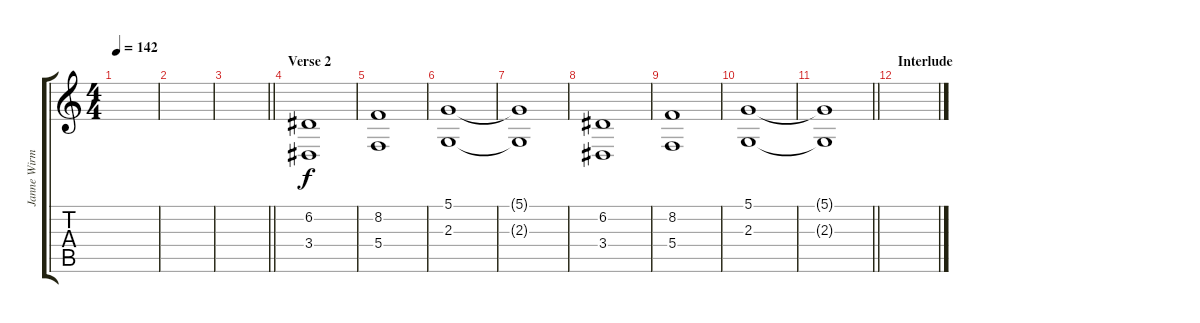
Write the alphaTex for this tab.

\track ("Janne Wirman" "Janne Wirm") {instrument lead1square}
\staff {score tabs}
\tuning (D4 A3 F3 C3 G2 D2) {hide}
\ts (4 4)
\tempo 142
\clef g2
\ks c
|
|
\barLineRight lightlight
|
\section ("" "Verse 2")
(6.2 3.4).1{instrument stringensemble1} |
(8.2 5.4).1 |
(5.1 2.3).1 |
(5.1{t} 2.3{t}).1 |
(6.2 3.4).1 |
(8.2 5.4).1 |
(5.1 2.3).1 |
\barLineRight lightlight
(5.1{t} 2.3{t}).1 |
\section ("" "Interlude")
